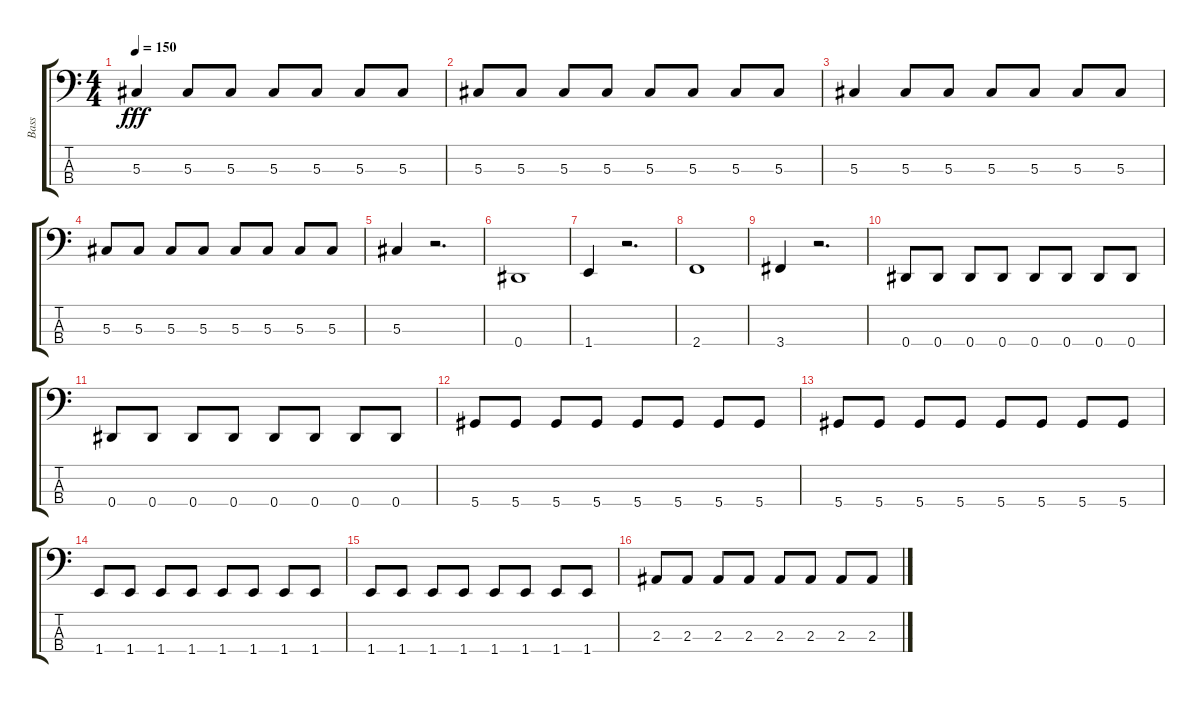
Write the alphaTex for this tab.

\track ("Bass" "Bass") {instrument electricbassfinger}
\staff {score tabs}
\tuning (Gb2 Db2 Ab1 Eb1) {hide}
\ts (4 4)
\tempo 150
\clef f4
\ks c
5.3.4{dy fff} 5.3.8 5.3.8 5.3.8 5.3.8 5.3.8 5.3.8 |
5.3.8 5.3.8 5.3.8 5.3.8 5.3.8 5.3.8 5.3.8 5.3.8 |
5.3.4 5.3.8 5.3.8 5.3.8 5.3.8 5.3.8 5.3.8 |
5.3.8 5.3.8 5.3.8 5.3.8 5.3.8 5.3.8 5.3.8 5.3.8 |
5.3.4 r.2{d} |
0.4.1 |
1.4.4 r.2{d} |
2.4.1 |
3.4.4 r.2{d} |
0.4.8 0.4.8 0.4.8 0.4.8 0.4.8 0.4.8 0.4.8 0.4.8 |
0.4.8 0.4.8 0.4.8 0.4.8 0.4.8 0.4.8 0.4.8 0.4.8 |
5.4.8 5.4.8 5.4.8 5.4.8 5.4.8 5.4.8 5.4.8 5.4.8 |
5.4.8 5.4.8 5.4.8 5.4.8 5.4.8 5.4.8 5.4.8 5.4.8 |
1.4.8 1.4.8 1.4.8 1.4.8 1.4.8 1.4.8 1.4.8 1.4.8 |
1.4.8 1.4.8 1.4.8 1.4.8 1.4.8 1.4.8 1.4.8 1.4.8 |
2.3.8 2.3.8 2.3.8 2.3.8 2.3.8 2.3.8 2.3.8 2.3.8
